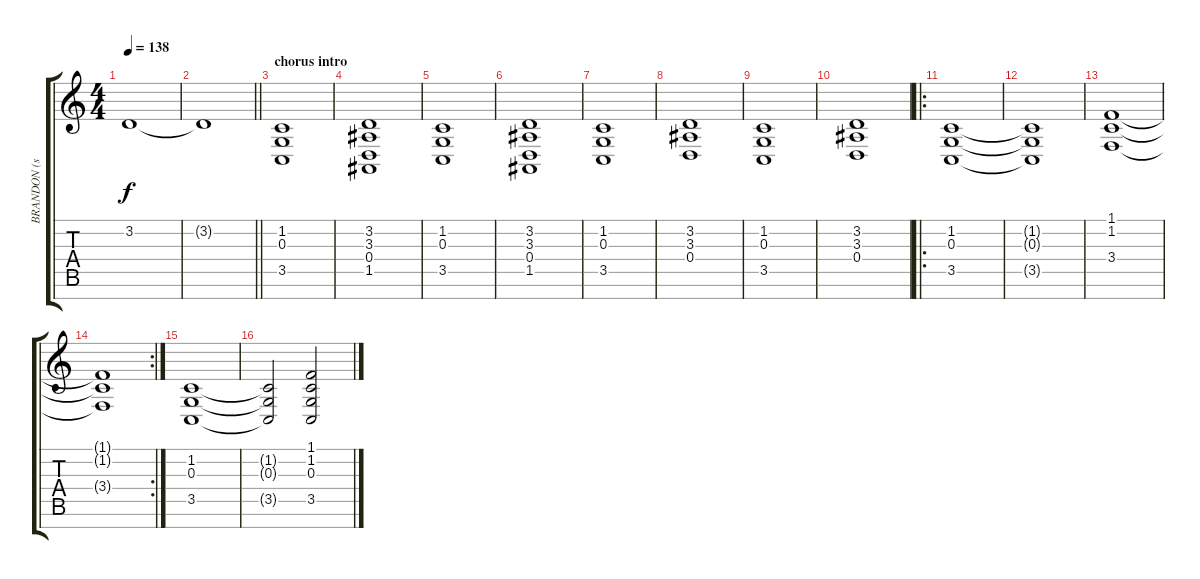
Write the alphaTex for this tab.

\track ("BRANDON (synth)" "BRANDON (s") {instrument synthstrings2}
\staff {score tabs}
\tuning (E4 B3 G3 D3 A2 E2 B1) {hide}
\ts (4 4)
\tempo 138
\clef g2
\ks c
3.2.1{dy f} |
\barLineRight lightlight
3.2{t}.1 |
\section ("" "chorus intro")
(1.2 0.3 3.5).1 |
(3.2 3.3 0.4 1.5).1 |
(1.2 0.3 3.5).1 |
(3.2 3.3 0.4 1.5).1 |
(1.2 0.3 3.5).1 |
(3.2 3.3 0.4).1 |
(1.2 0.3 3.5).1 |
(3.2 3.3 0.4).1 |
\ro
(1.2 0.3 3.5).1 |
(1.2{t} 0.3{t} 3.5{t}).1 |
(1.1 1.2 3.4).1 |
\rc 2
(1.1{t} 1.2{t} 3.4{t}).1 |
(1.2 0.3 3.5).1 |
(1.2{t} 0.3{t} 3.5{t}).2 (1.1 1.2 0.3 3.5).2
